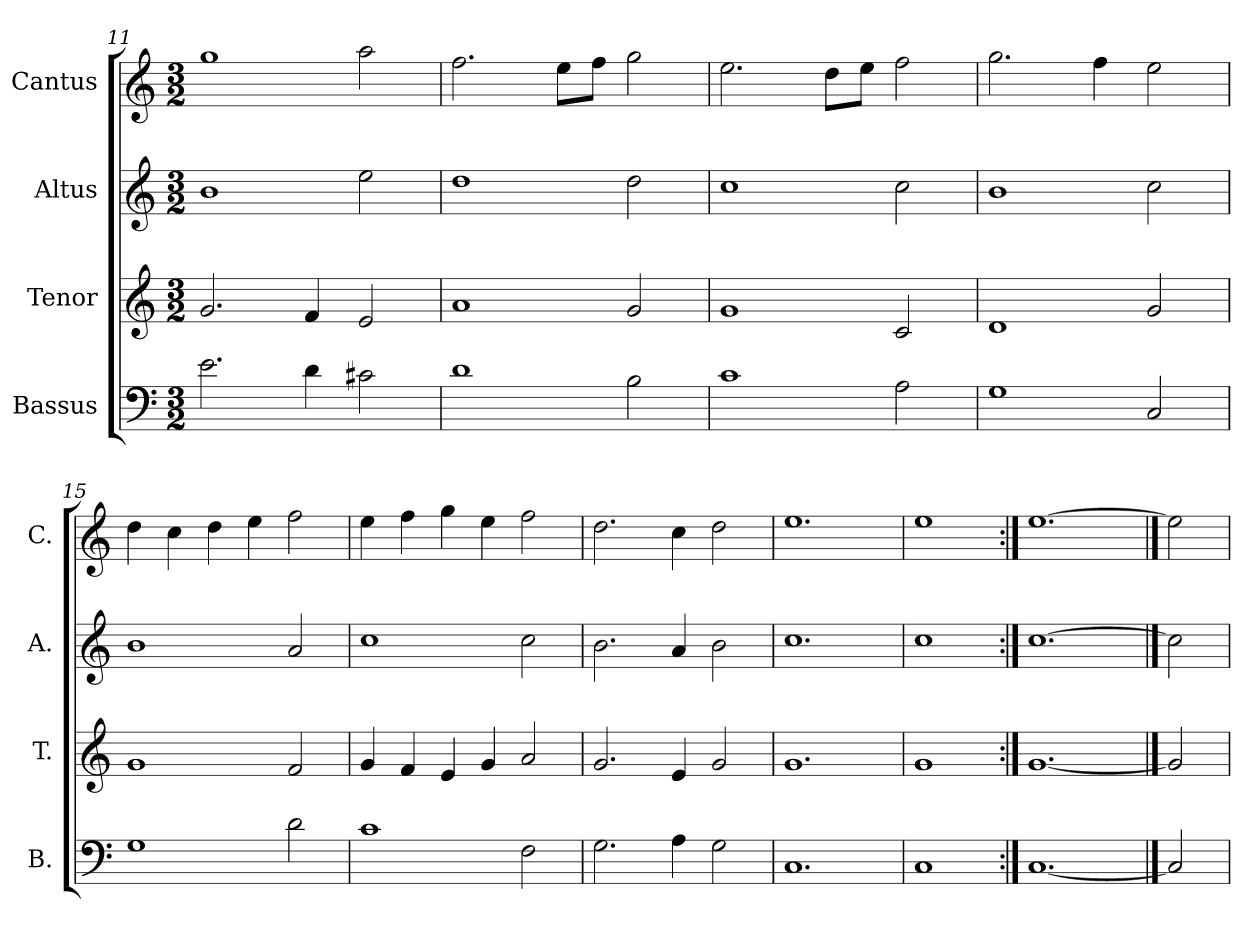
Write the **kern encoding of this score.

**kern	**kern	**kern	**kern
*part4	*part3	*part2	*part1
*staff4	*staff3	*staff2	*staff1
*I"Bassus	*I"Tenor	*I"Altus	*I"Cantus
*I'B.	*I'T.	*I'A.	*I'C.
*clefF4	*clefG2	*clefG2	*clefG2
*k[]	*k[]	*k[]	*k[]
*M3/2	*M3/2	*M3/2	*M3/2
=11	=11	=11	=11
2.e\	2.g/	1b	1gg
4d\	4f/	.	.
2c#X\	2e/	2ee\	2aa\
!!LO:LB:g=z
=12	=12	=12	=12
1d	1a	1dd	2.ff\
.	.	.	8ee\L
.	.	.	8ff\J
2B\	2g/	2dd\	2gg\
=13	=13	=13	=13
1c	1g	1cc	2.ee\
.	.	.	8dd\L
.	.	.	8ee\J
2A\	2c/	2cc\	2ff\
=14	=14	=14	=14
1G	1d	1b	2.gg\
.	.	.	4ff\
2C/	2g/	2cc\	2ee\
=15	=15	=15	=15
1G	1g	1b	4dd\
.	.	.	4cc\
.	.	.	4dd\
.	.	.	4ee\
2d\	2f/	2a/	2ff\
=16	=16	=16	=16
1c	4g/	1cc	4ee\
.	4f/	.	4ff\
.	4e/	.	4gg\
.	4g/	.	4ee\
2F\	2a/	2cc\	2ff\
=17	=17	=17	=17
2.G\	2.g/	2.b\	2.dd\
4A\	4e/	4a/	4cc\
2G\	2g/	2b\	2dd\
=18	=18	=18	=18
1.C	1.g	1.cc	1.ee
=19	=19	=19	=19
1C	1g	1cc	1ee
=20:|!	=20:|!	=20:|!	=20:|!
[1.C	[1.g	[1.cc	[1.ee
==21	==21	==21	==21
2C]	2g]	2cc]	2ee]
=	=	=	=
*-	*-	*-	*-
